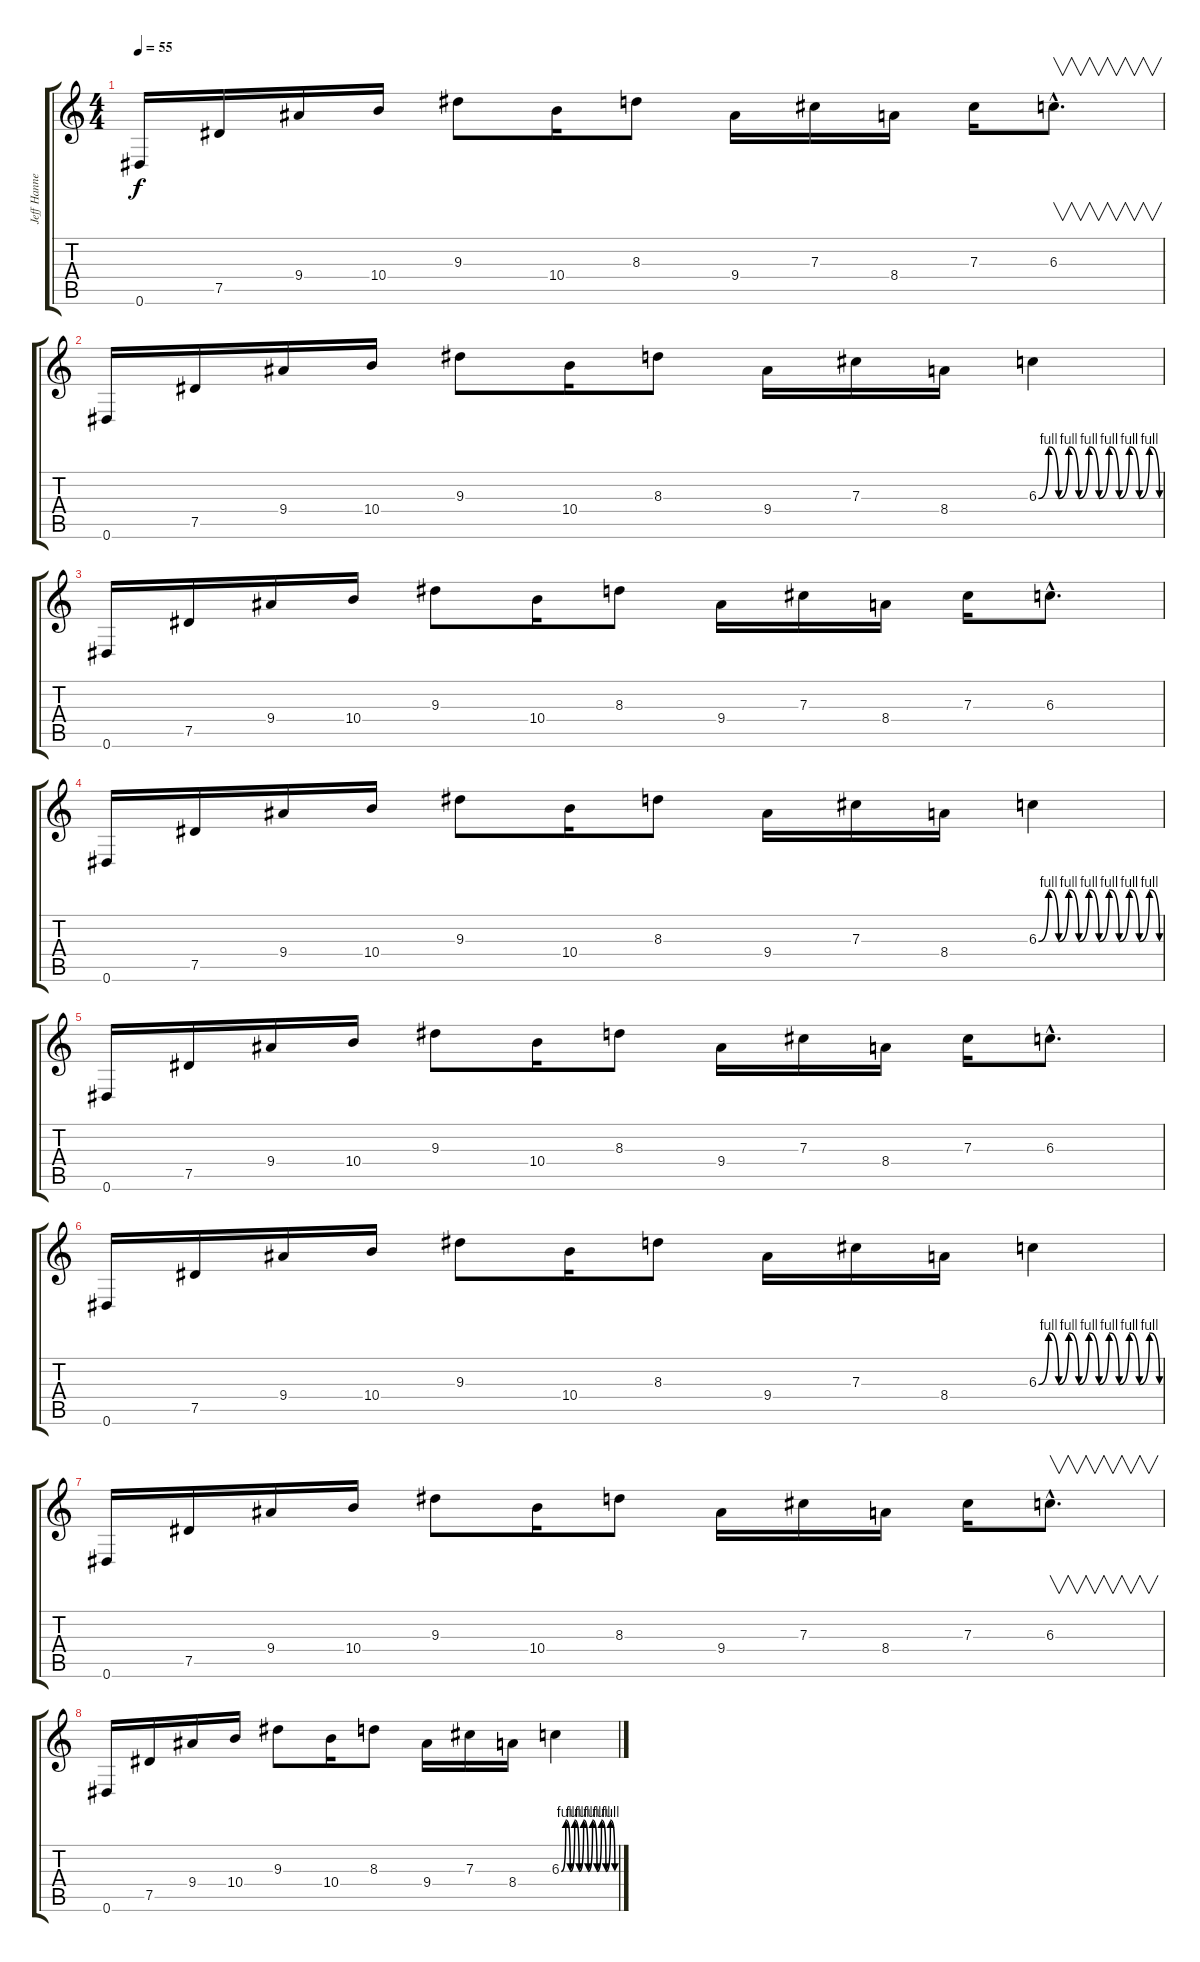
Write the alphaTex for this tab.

\track ("Jeff Hanneman" "Jeff Hanne") {instrument distortionguitar}
\staff {score tabs}
\tuning (Eb4 Bb3 Gb3 Db3 Ab2 Eb2) {hide}
\ts (4 4)
\tempo 55
\clef g2
\ks c
0.6.16{dy f instrument distortionguitar} 7.5.16 9.4.16 10.4.16 9.3.8 10.4.16 8.3.8 9.4.16 7.3.16 8.4.16 7.3.16 6.3{hac}.8{v d} |
0.6.16 7.5.16 9.4.16 10.4.16 9.3.8 10.4.16 8.3.8 9.4.16 7.3.16 8.4.16 6.3{be (custom 0 0 5 4 10 0 15 4 20 0 25 4 30 0 35 4 40 0 45 4 50 0 55 4 60 0)}.4 |
0.6.16 7.5.16 9.4.16 10.4.16 9.3.8 10.4.16 8.3.8 9.4.16 7.3.16 8.4.16 7.3.16 6.3{hac}.8{d} |
0.6.16 7.5.16 9.4.16 10.4.16 9.3.8 10.4.16 8.3.8 9.4.16 7.3.16 8.4.16 6.3{be (custom 0 0 5 4 10 0 15 4 20 0 25 4 30 0 35 4 40 0 45 4 50 0 55 4 60 0)}.4 |
0.6.16 7.5.16 9.4.16 10.4.16 9.3.8 10.4.16 8.3.8 9.4.16 7.3.16 8.4.16 7.3.16 6.3{hac}.8{d} |
0.6.16 7.5.16 9.4.16 10.4.16 9.3.8 10.4.16 8.3.8 9.4.16 7.3.16 8.4.16 6.3{be (custom 0 0 5 4 10 0 15 4 20 0 25 4 30 0 35 4 40 0 45 4 50 0 55 4 60 0)}.4 |
0.6.16 7.5.16 9.4.16 10.4.16 9.3.8 10.4.16 8.3.8 9.4.16 7.3.16 8.4.16 7.3.16 6.3{hac}.8{v d} |
0.6.16 7.5.16 9.4.16 10.4.16 9.3.8 10.4.16 8.3.8 9.4.16 7.3.16 8.4.16 6.3{be (custom 0 0 5 4 10 0 15 4 20 0 25 4 30 0 35 4 40 0 45 4 50 0 55 4 60 0)}.4
